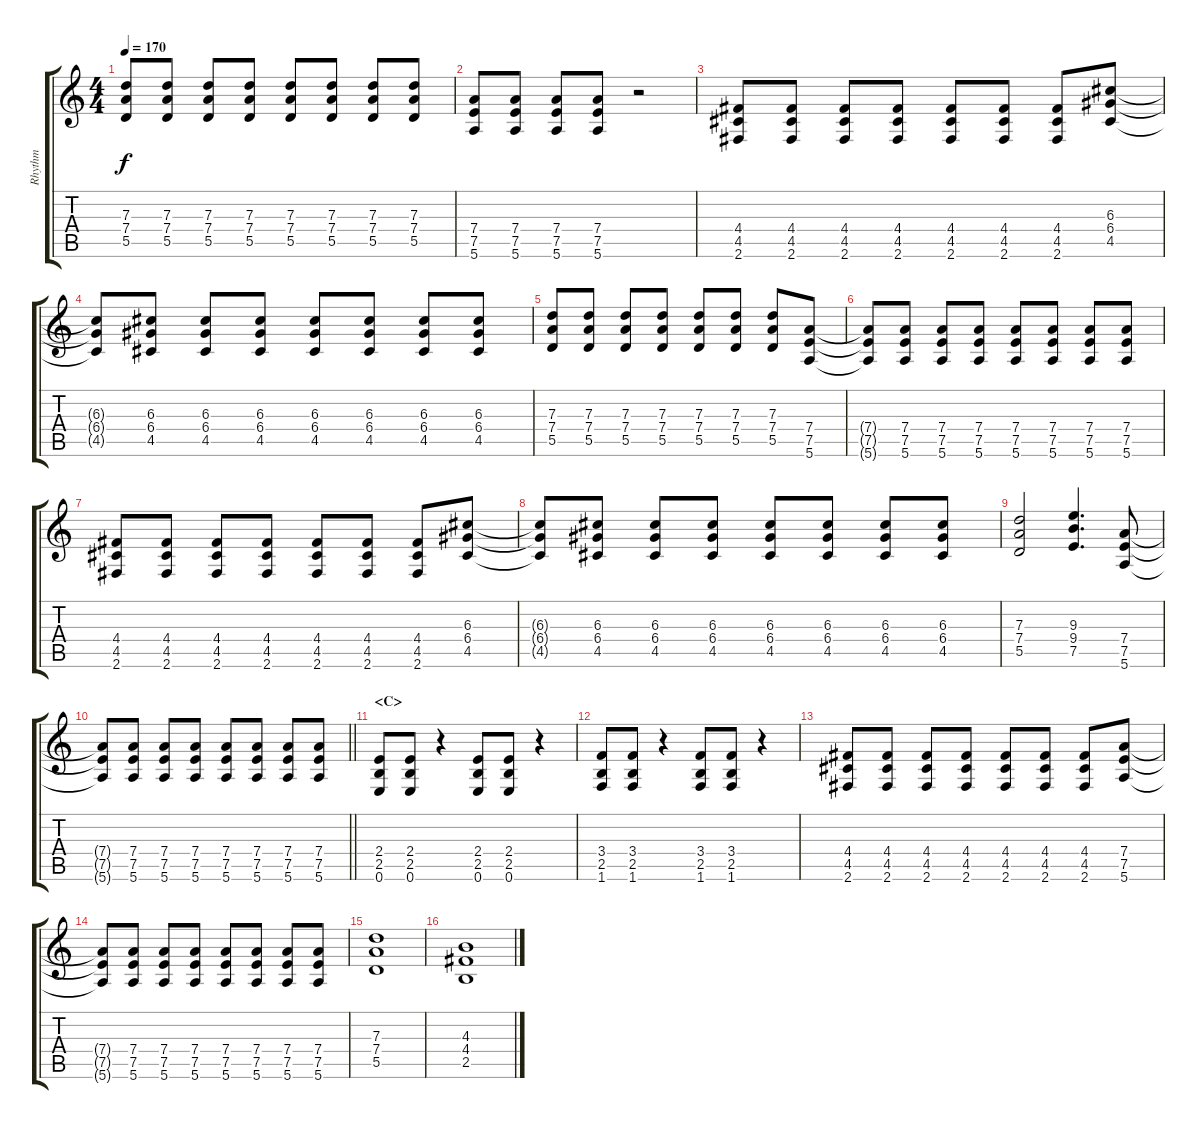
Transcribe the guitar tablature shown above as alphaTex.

\track ("Rhythm" "Rhythm") {instrument distortionguitar}
\staff {score tabs}
\tuning (E4 B3 G3 D3 A2 E2) {hide}
\ts (4 4)
\tempo 170
\clef g2
\ks c
(7.3 7.4 5.5).8{dy f} (7.3 7.4 5.5).8 (7.3 7.4 5.5).8 (7.3 7.4 5.5).8 (7.3 7.4 5.5).8 (7.3 7.4 5.5).8 (7.3 7.4 5.5).8 (7.3 7.4 5.5).8 |
(7.4 7.5 5.6).8 (7.4 7.5 5.6).8 (7.4 7.5 5.6).8 (7.4 7.5 5.6).8 r.2 |
(4.4 4.5 2.6).8 (4.4 4.5 2.6).8 (4.4 4.5 2.6).8 (4.4 4.5 2.6).8 (4.4 4.5 2.6).8 (4.4 4.5 2.6).8 (4.4 4.5 2.6).8 (6.3 6.4 4.5).8 |
(6.3{t} 6.4{t} 4.5{t}).8 (6.3 6.4 4.5).8 (6.3 6.4 4.5).8 (6.3 6.4 4.5).8 (6.3 6.4 4.5).8 (6.3 6.4 4.5).8 (6.3 6.4 4.5).8 (6.3 6.4 4.5).8 |
(7.3 7.4 5.5).8 (7.3 7.4 5.5).8 (7.3 7.4 5.5).8 (7.3 7.4 5.5).8 (7.3 7.4 5.5).8 (7.3 7.4 5.5).8 (7.3 7.4 5.5).8 (7.4 7.5 5.6).8 |
(7.4{t} 7.5{t} 5.6{t}).8 (7.4 7.5 5.6).8 (7.4 7.5 5.6).8 (7.4 7.5 5.6).8 (7.4 7.5 5.6).8 (7.4 7.5 5.6).8 (7.4 7.5 5.6).8 (7.4 7.5 5.6).8 |
(4.4 4.5 2.6).8 (4.4 4.5 2.6).8 (4.4 4.5 2.6).8 (4.4 4.5 2.6).8 (4.4 4.5 2.6).8 (4.4 4.5 2.6).8 (4.4 4.5 2.6).8 (6.3 6.4 4.5).8 |
(6.3{t} 6.4{t} 4.5{t}).8 (6.3 6.4 4.5).8 (6.3 6.4 4.5).8 (6.3 6.4 4.5).8 (6.3 6.4 4.5).8 (6.3 6.4 4.5).8 (6.3 6.4 4.5).8 (6.3 6.4 4.5).8 |
(7.3 7.4 5.5).2 (9.3 9.4 7.5).4{d} (7.4 7.5 5.6).8 |
\barLineRight lightlight
(7.4{t} 7.5{t} 5.6{t}).8 (7.4 7.5 5.6).8 (7.4 7.5 5.6).8 (7.4 7.5 5.6).8 (7.4 7.5 5.6).8 (7.4 7.5 5.6).8 (7.4 7.5 5.6).8 (7.4 7.5 5.6).8 |
\section ("" "<C>")
(2.4 2.5 0.6).8 (2.4 2.5 0.6).8 r.4 (2.4 2.5 0.6).8 (2.4 2.5 0.6).8 r.4 |
(3.4 2.5 1.6).8 (3.4 2.5 1.6).8 r.4 (3.4 2.5 1.6).8 (3.4 2.5 1.6).8 r.4 |
(4.4 4.5 2.6).8 (4.4 4.5 2.6).8 (4.4 4.5 2.6).8 (4.4 4.5 2.6).8 (4.4 4.5 2.6).8 (4.4 4.5 2.6).8 (4.4 4.5 2.6).8 (7.4 7.5 5.6).8 |
(7.4{t} 7.5{t} 5.6{t}).8 (7.4 7.5 5.6).8 (7.4 7.5 5.6).8 (7.4 7.5 5.6).8 (7.4 7.5 5.6).8 (7.4 7.5 5.6).8 (7.4 7.5 5.6).8 (7.4 7.5 5.6).8 |
(7.3 7.4 5.5).1 |
(4.3 4.4 2.5).1
